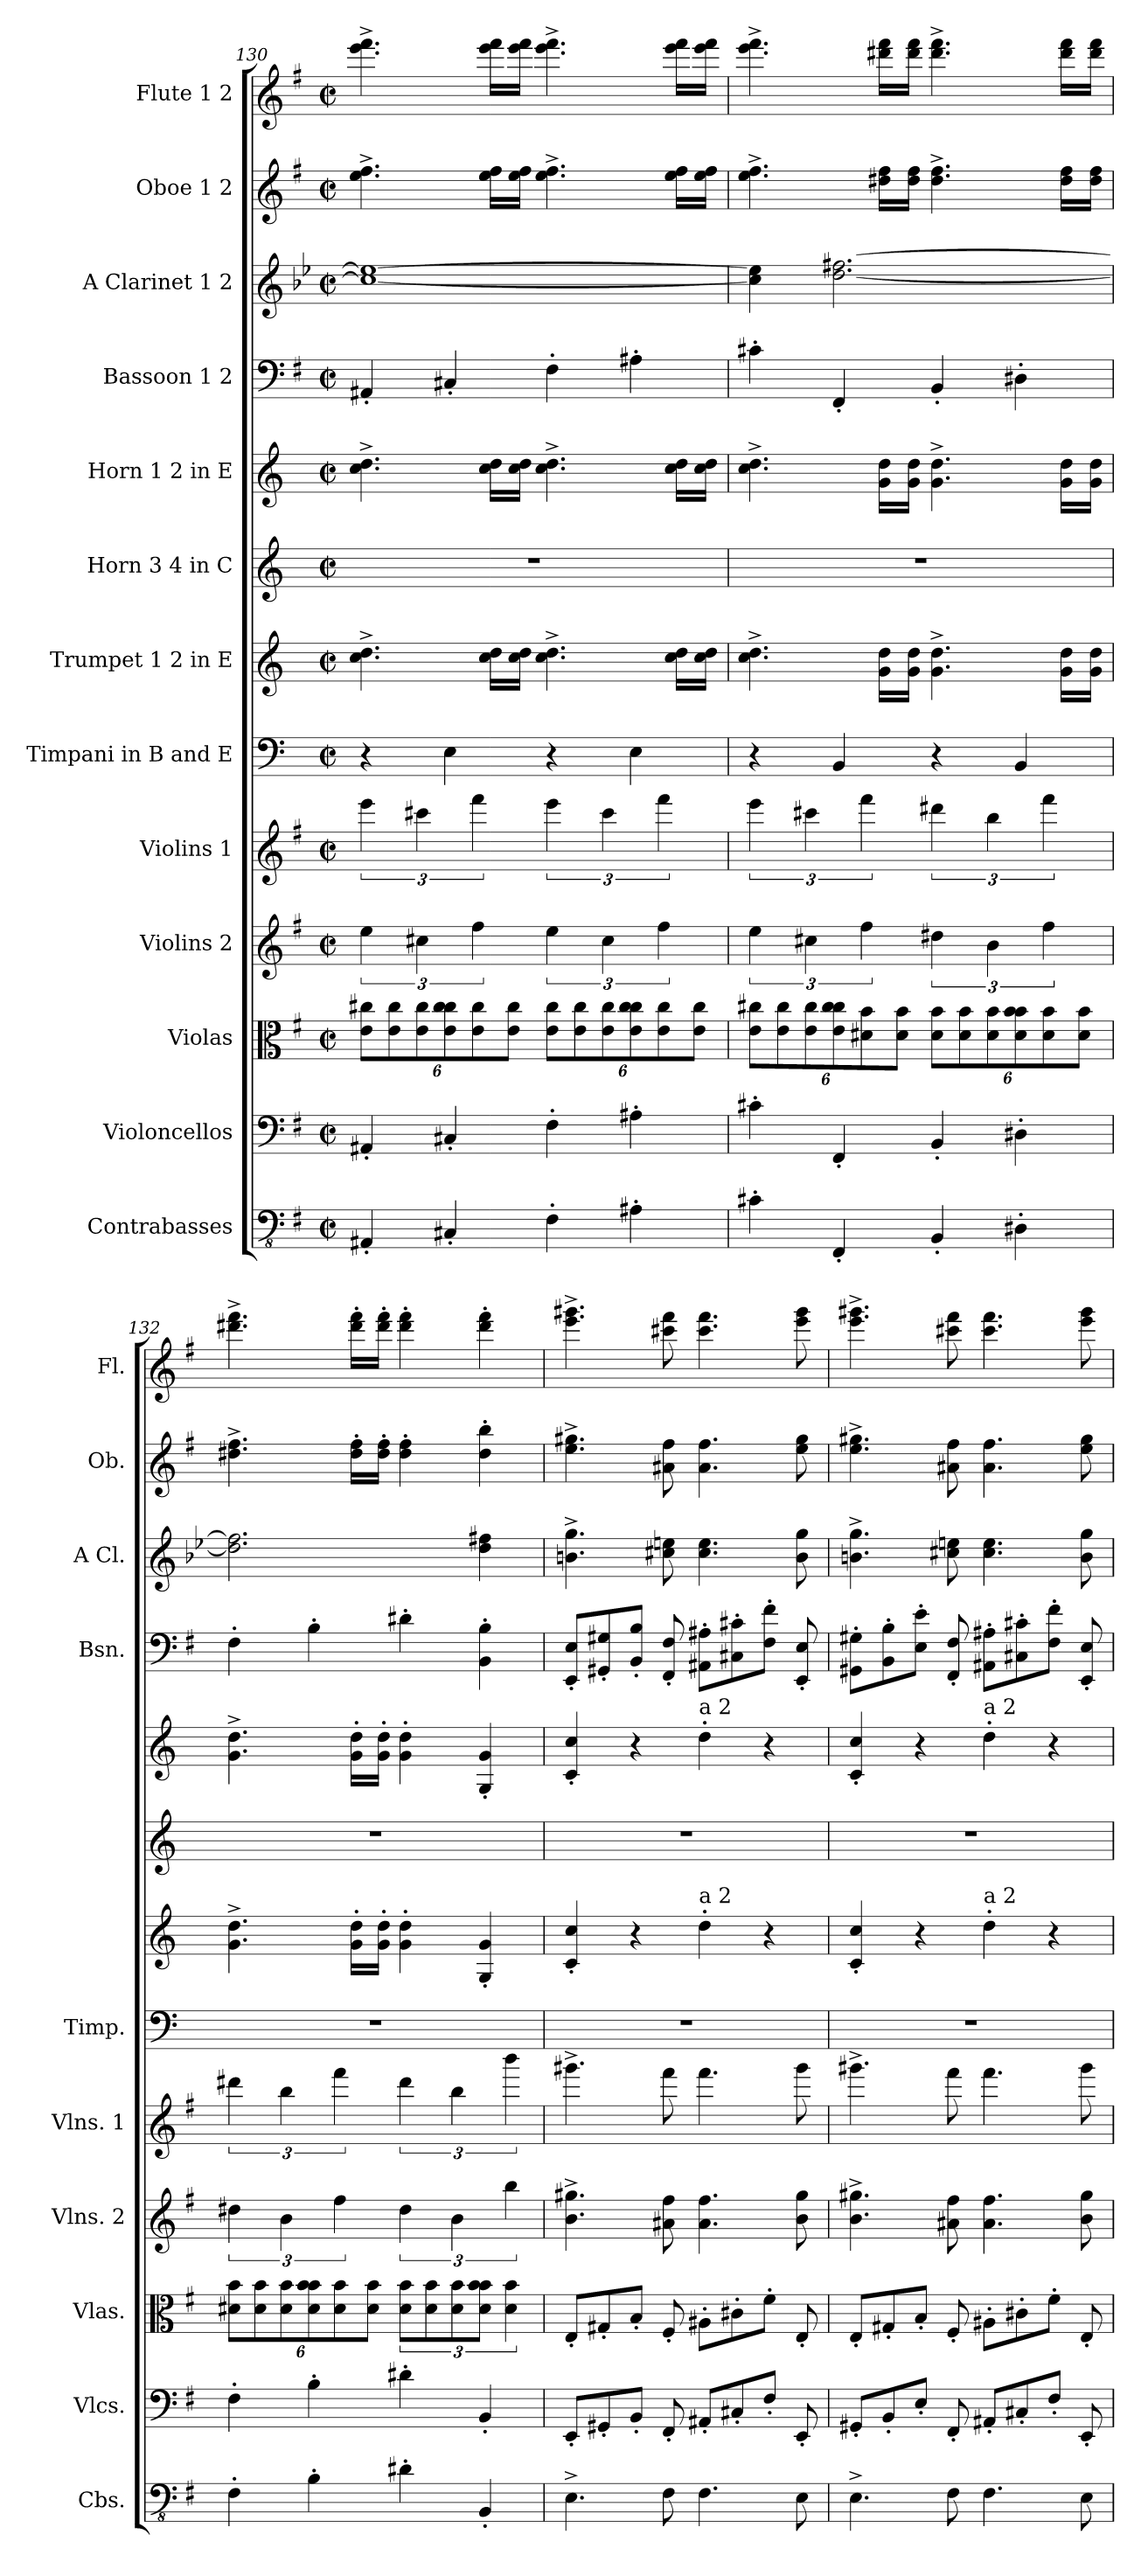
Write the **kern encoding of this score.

**kern	**kern	**kern	**kern	**kern	**kern	**kern	**kern	**kern	**kern	**kern	**kern	**kern
*part13	*part12	*part11	*part10	*part9	*part8	*part7	*part6	*part5	*part4	*part3	*part2	*part1
*staff13	*staff12	*staff11	*staff10	*staff9	*staff8	*staff7	*staff6	*staff5	*staff4	*staff3	*staff2	*staff1
*I"Contrabasses	*I"Violoncellos	*I"Violas	*I"Violins 2	*I"Violins 1	*I"Timpani in B and E	*I"Trumpet 1 2 in E	*I"Horn 3 4  in C	*I"Horn 1 2 in E	*I"Bassoon 1 2	*I"A Clarinet 1 2	*I"Oboe 1 2	*I"Flute 1 2
*I'Cbs.	*I'Vlcs.	*I'Vlas.	*I'Vlns. 2	*I'Vlns. 1	*I'Timp.	*	*	*	*I'Bsn.	*I'A Cl.	*I'Ob.	*I'Fl.
*clefFv4	*clefF4	*clefC3	*clefG2	*clefG2	*clefF4	*clefG2	*clefG2	*clefG2	*clefF4	*clefG2	*clefG2	*clefG2
*	*	*	*	*	*	*ITrd-2c-4	*ITrd7c12	*ITrd5c8	*	*ITrd2c3	*	*
*k[f#]	*k[f#]	*k[f#]	*k[f#]	*k[f#]	*k[]	*k[f#c#g#d#]	*k[]	*k[f#c#g#d#]	*k[f#]	*k[f#]	*k[f#]	*k[f#]
*M2/2	*M2/2	*M2/2	*M2/2	*M2/2	*M2/2	*M2/2	*M2/2	*M2/2	*M2/2	*M2/2	*M2/2	*M2/2
*met(c|)	*met(c|)	*met(c|)	*met(c|)	*met(c|)	*met(c|)	*met(c|)	*met(c|)	*met(c|)	*met(c|)	*met(c|)	*met(c|)	*met(c|)
*	*	*Xbrackettup	*	*	*	*	*	*	*	*	*	*
=130	=130	=130	=130	=130	=130	=130	=130	=130	=130	=130	=130	=130
4AAA#X'/	4AA#X'/	12e\ 12cc#X\L	6ee\	6eee\	4r	4.ee\^ 4.ff#\^	1r	4.e\^ 4.f#\^	4AA#X'/	1a#_ 1cc#_	4.ee\^ 4.ff#\^	4.eee\^ 4.fff#\^
.	.	12e\ 12cc#\	.	.	.	.	.	.	.	.	.	.
.	.	12e\ 12cc#\	6cc#X\	6ccc#X\	.	.	.	.	.	.	.	.
4CC#X'/	4C#X'/	12e\ 12cc#\ 12cc#\	.	.	4E\	.	.	.	4C#X'/	.	.	.
.	.	12e\ 12cc#\	6ff#\	6fff#\	.	.	.	.	.	.	.	.
.	.	.	.	.	.	16ee\ 16ff#\LL	.	16e\ 16f#\LL	.	.	16ee\ 16ff#\LL	16eee\ 16fff#\LL
.	.	12e\ 12cc#\J	.	.	.	.	.	.	.	.	.	.
.	.	.	.	.	.	16ee\ 16ff#\JJ	.	16e\ 16f#\JJ	.	.	16ee\ 16ff#\JJ	16eee\ 16fff#\JJ
4FF#'\	4F#'\	12e\ 12cc#\L	6ee\	6eee\	4r	4.ee\^ 4.ff#\^	.	4.e\^ 4.f#\^	4F#'\	.	4.ee\^ 4.ff#\^	4.eee\^ 4.fff#\^
.	.	12e\ 12cc#\	.	.	.	.	.	.	.	.	.	.
.	.	12e\ 12cc#\	6cc#\	6ccc#\	.	.	.	.	.	.	.	.
4AA#X'\	4A#X'\	12e\ 12cc#\ 12cc#\	.	.	4E\	.	.	.	4A#X'\	.	.	.
.	.	12e\ 12cc#\	6ff#\	6fff#\	.	.	.	.	.	.	.	.
.	.	.	.	.	.	16ee\ 16ff#\LL	.	16e\ 16f#\LL	.	.	16ee\ 16ff#\LL	16eee\ 16fff#\LL
.	.	12e\ 12cc#\J	.	.	.	.	.	.	.	.	.	.
.	.	.	.	.	.	16ee\ 16ff#\JJ	.	16e\ 16f#\JJ	.	.	16ee\ 16ff#\JJ	16eee\ 16fff#\JJ
=131	=131	=131	=131	=131	=131	=131	=131	=131	=131	=131	=131	=131
4C#X'\	4c#X'\	12e\ 12cc#X\L	6ee\	6eee\	4r	4.ee\^ 4.ff#\^	1r	4.e\^ 4.f#\^	4c#X'\	4a#\] 4cc#\]	4.ee\^ 4.ff#\^	4.eee\^ 4.fff#\^
.	.	12e\ 12cc#\	.	.	.	.	.	.	.	.	.	.
.	.	12e\ 12cc#\	6cc#X\	6ccc#X\	.	.	.	.	.	.	.	.
4FFF#'/	4FF#'/	12e\ 12cc#\ 12cc#\	.	.	4BB/	.	.	.	4FF#'/	[2.b\ [2.dd#X\	.	.
.	.	12d#X\ 12b\	6ff#\	6fff#\	.	.	.	.	.	.	.	.
.	.	.	.	.	.	16b\ 16ff#\LL	.	16B\ 16f#\LL	.	.	16dd#X\ 16ff#\LL	16ddd#X\ 16fff#\LL
.	.	12d#\ 12b\J	.	.	.	.	.	.	.	.	.	.
.	.	.	.	.	.	16b\ 16ff#\JJ	.	16B\ 16f#\JJ	.	.	16dd#\ 16ff#\JJ	16ddd#\ 16fff#\JJ
4BBB'/	4BB'/	12d#\ 12b\L	6dd#X\	6ddd#X\	4r	4.b\^ 4.ff#\^	.	4.B\^ 4.f#\^	4BB'/	.	4.dd#\^ 4.ff#\^	4.ddd#\^ 4.fff#\^
.	.	12d#\ 12b\	.	.	.	.	.	.	.	.	.	.
.	.	12d#\ 12b\	6b\	6bb\	.	.	.	.	.	.	.	.
4DD#X'\	4D#X'\	12d#\ 12b\ 12b\	.	.	4BB/	.	.	.	4D#X'\	.	.	.
.	.	12d#\ 12b\	6ff#\	6fff#\	.	.	.	.	.	.	.	.
.	.	.	.	.	.	16b\ 16ff#\LL	.	16B\ 16f#\LL	.	.	16dd#\ 16ff#\LL	16ddd#\ 16fff#\LL
.	.	12d#\ 12b\J	.	.	.	.	.	.	.	.	.	.
.	.	.	.	.	.	16b\ 16ff#\JJ	.	16B\ 16f#\JJ	.	.	16dd#\ 16ff#\JJ	16ddd#\ 16fff#\JJ
=132	=132	=132	=132	=132	=132	=132	=132	=132	=132	=132	=132	=132
4FF#'\	4F#'\	12d#X\ 12b\L	6dd#X\	6ddd#X\	1r	4.b\^ 4.ff#\^	1r	4.B\^ 4.f#\^	4F#'\	2.b\] 2.dd#\]	4.dd#X\^ 4.ff#\^	4.ddd#X\^ 4.fff#\^
.	.	12d#\ 12b\	.	.	.	.	.	.	.	.	.	.
.	.	12d#\ 12b\	6b\	6bb\	.	.	.	.	.	.	.	.
4BB'\	4B'\	12d#\ 12b\ 12b\	.	.	.	.	.	.	4B'\	.	.	.
.	.	12d#\ 12b\	6ff#\	6fff#\	.	.	.	.	.	.	.	.
.	.	.	.	.	.	16b\' 16ff#\'LL	.	16B\' 16f#\'LL	.	.	16dd#\' 16ff#\'LL	16ddd#\' 16fff#\'LL
.	.	12d#\ 12b\J	.	.	.	.	.	.	.	.	.	.
.	.	.	.	.	.	16b\' 16ff#\'JJ	.	16B\' 16f#\'JJ	.	.	16dd#\' 16ff#\'JJ	16ddd#\' 16fff#\'JJ
*	*	*brackettup	*	*	*	*	*	*	*	*	*	*
4D#X'\	4d#X'\	12d#\ 12b\L	6dd#\	6ddd#\	.	4b\' 4ff#\'	.	4B\' 4f#\'	4d#X'\	.	4dd#\' 4ff#\'	4ddd#\' 4fff#\'
.	.	12d#\ 12b\	.	.	.	.	.	.	.	.	.	.
.	.	12d#\ 12b\	6b\	6bb\	.	.	.	.	.	.	.	.
4BBB'/	4BB'/	12d#\ 12b\ 12b\J	.	.	.	4B/' 4b/'	.	4BB/' 4B/'	4BB\' 4B\'	4b\ 4dd#X\	4dd#\' 4bb\'	4ddd#\' 4fff#\'
.	.	6d#\ 6b\	6bb\	6bbb\	.	.	.	.	.	.	.	.
=133	=133	=133	=133	=133	=133	=133	=133	=133	=133	=133	=133	=133
4.EE^\	8EE'/L	8E'/L	4.b\^ 4.gg#X\^	4.ggg#X^\	1r	4e/' 4ee/'	1r	4E/' 4e/'	8EE/' 8E/'L	4.g#X\^ 4.ee\^	4.ee\^ 4.gg#X\^	4.eee\^ 4.ggg#X\^
.	8GG#X'/	8G#X'/	.	.	.	.	.	.	8GG#X/' 8G#X/'	.	.	.
.	8BB'/J	8B'/J	.	.	.	4r	.	4r	8BB/' 8B/'J	.	.	.
8FF#\	8FF#'/	8F#'/	8a#X\ 8ff#\	8fff#\	.	.	.	.	8FF#/' 8F#/'	8a#X\ 8cc#X\	8a#X\ 8ff#\	8ccc#X\ 8fff#\
!	!	!	!	!	!	!	!	!LO:TX:a:t=a 2	!	!	!	!
!	!	!	!	!	!	!LO:TX:a:t=a 2	!	!	!	!	!	!
4.FF#\	8AA#X'/L	8A#X'\L	4.a#\ 4.ff#\	4.fff#\	.	4ff#'\	.	4f#'\	8AA#X\' 8A#X\'L	4.a#\ 4.cc#\	4.a#\ 4.ff#\	4.ccc#\ 4.fff#\
.	8C#X'/	8c#X'\	.	.	.	.	.	.	8C#X\' 8c#X\'	.	.	.
.	8F#'/J	8f#'\J	.	.	.	4r	.	4r	8F#\' 8f#\'J	.	.	.
8EE\	8EE'/	8E'/	8b\ 8gg#\	8ggg#\	.	.	.	.	8EE/' 8E/'	8g#\ 8ee\	8ee\ 8gg#\	8eee\ 8ggg#\
=134	=134	=134	=134	=134	=134	=134	=134	=134	=134	=134	=134	=134
4.EE^\	8GG#X'/L	8E'/L	4.b\^ 4.gg#X\^	4.ggg#X^\	1r	4e/' 4ee/'	1r	4E/' 4e/'	8GG#X\' 8G#X\'L	4.g#X\^ 4.ee\^	4.ee\^ 4.gg#X\^	4.eee\^ 4.ggg#X\^
.	8BB'/	8G#X'/	.	.	.	.	.	.	8BB\' 8B\'	.	.	.
.	8E'/J	8B'/J	.	.	.	4r	.	4r	8E\' 8e\'J	.	.	.
8FF#\	8FF#'/	8F#'/	8a#X\ 8ff#\	8fff#\	.	.	.	.	8FF#/' 8F#/'	8a#X\ 8cc#X\	8a#X\ 8ff#\	8ccc#X\ 8fff#\
!	!	!	!	!	!	!	!	!LO:TX:a:t=a 2	!	!	!	!
!	!	!	!	!	!	!LO:TX:a:t=a 2	!	!	!	!	!	!
4.FF#\	8AA#X'/L	8A#X'\L	4.a#\ 4.ff#\	4.fff#\	.	4ff#'\	.	4f#'\	8AA#X\' 8A#X\'L	4.a#\ 4.cc#\	4.a#\ 4.ff#\	4.ccc#\ 4.fff#\
.	8C#X'/	8c#X'\	.	.	.	.	.	.	8C#X\' 8c#X\'	.	.	.
.	8F#'/J	8f#'\J	.	.	.	4r	.	4r	8F#\' 8f#\'J	.	.	.
8EE\	8EE'/	8E'/	8b\ 8gg#\	8ggg#\	.	.	.	.	8EE/' 8E/'	8g#\ 8ee\	8ee\ 8gg#\	8eee\ 8ggg#\
=	=	=	=	=	=	=	=	=	=	=	=	=
*-	*-	*-	*-	*-	*-	*-	*-	*-	*-	*-	*-	*-
